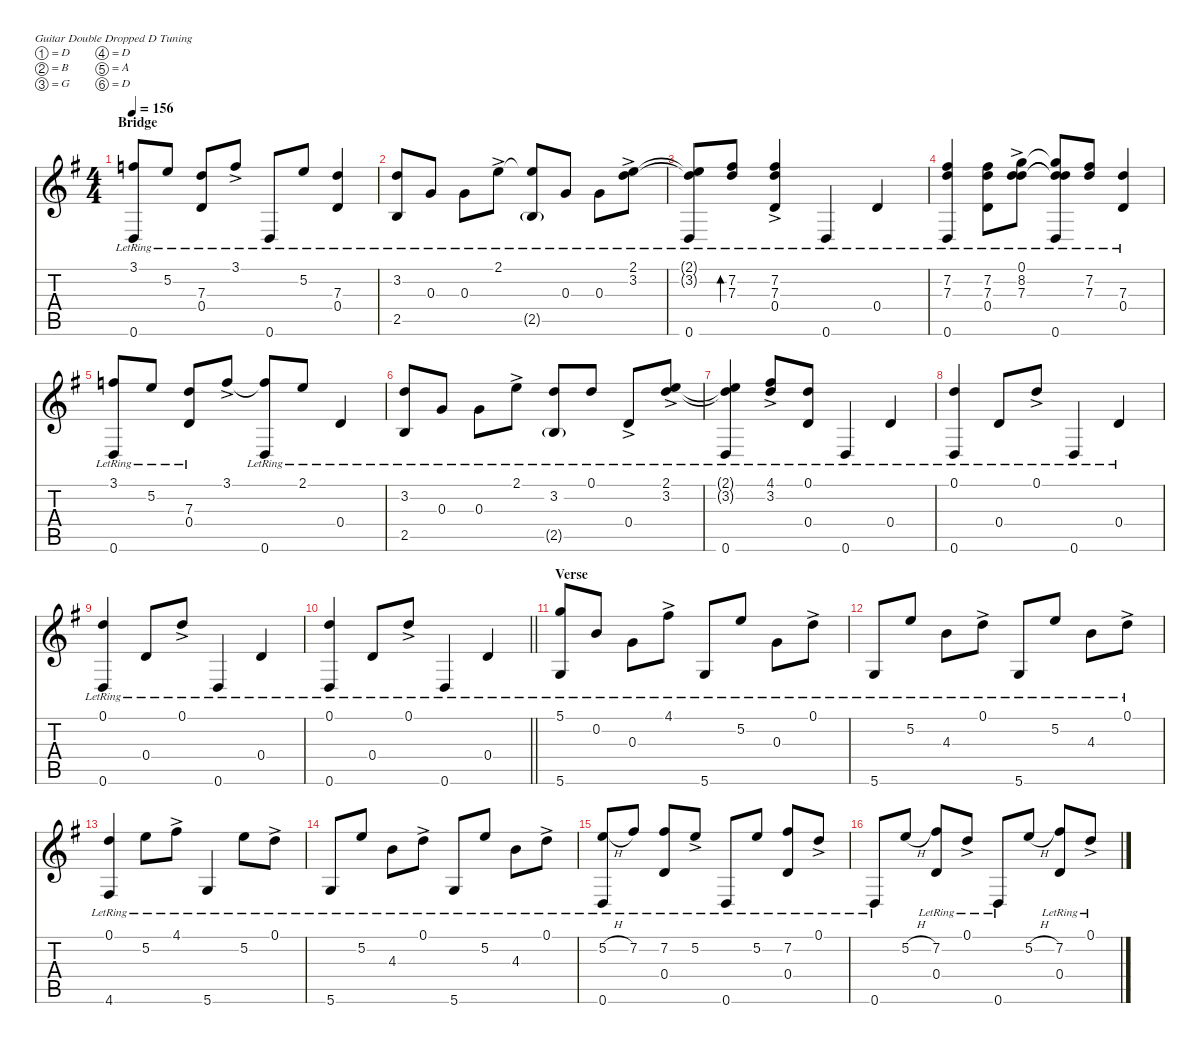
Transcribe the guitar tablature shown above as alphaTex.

\defaultSystemsLayout 4
\hideDynamics
\bracketExtendMode nobrackets
\singleTrackTrackNamePolicy hidden
\multiTrackTrackNamePolicy hidden
\otherSystemsTrackNameOrientation horizontal
\track ("Guitar 2" "n.guit.") {mute instrument acousticguitarnylon}
\staff {score tabs}
\tuning (D4 B3 G3 D3 A2 D2)
\ts (4 4)
\section ("" "Bridge")
\tempo 156
\clef g2
\ks g
(3.1{lr acc forcenatural} 0.6{lr acc forcenatural}).8{dy f beam Up} 5.2{lr acc forcenatural}.8{beam Up} (7.3{lr acc forcenatural} 0.4{lr acc forcenatural}).8{beam Up} 3.1{ac lr acc forcenatural}.8{beam Up} 0.6{lr acc forcenatural}.8{beam Up} 5.2{lr acc forcenatural}.8{beam Up} (7.3{lr acc forcenatural} 0.4{lr acc forcenatural}).4{beam Up} |
(3.2{lr acc forcenatural} 2.5{lr acc forcenatural}).8{beam Up} 0.3{lr acc forcenatural}.8{beam Up} 0.3{lr acc forcenatural}.8{beam Down} 2.1{ac lr acc forcenatural}.8{beam Down} (2.1{lr t acc forcenatural} 2.5{g lr acc forcenatural}).8{beam Up} 0.3{lr acc forcenatural}.8{beam Up} 0.3{lr acc forcenatural}.8{beam Down} (2.1{ac lr acc forcenatural} 3.2{ac lr acc forcenatural}).8{beam Down} |
(2.1{lr t acc forcenatural} 3.2{lr t acc forcenatural} 0.6{lr acc forcenatural}).8{beam Up} (7.2{lr acc #} 7.3{lr acc forcenatural}).8{bd 240 beam Up} (7.2{ac lr acc #} 7.3{ac lr acc forcenatural} 0.4{ac lr acc forcenatural}).4{beam Up} 0.6{lr acc forcenatural}.4{beam Up} 0.4{lr acc forcenatural}.4{beam Up} |
(7.2{lr acc #} 7.3{lr acc forcenatural} 0.6{lr acc forcenatural}).4{beam Up} (7.2{lr acc #} 7.3{lr acc forcenatural} 0.4{lr acc forcenatural}).8{beam Down} (0.1{ac lr acc forcenatural} 8.2{ac lr acc forcenatural} 7.3{ac lr acc forcenatural}).8{beam Down} (0.1{lr t acc forcenatural} 8.2{lr t acc forcenatural} 7.3{lr t acc forcenatural} 0.6{lr acc forcenatural}).8{beam Up} (7.2{lr acc #} 7.3{lr acc forcenatural}).8{beam Up} (7.3{lr acc forcenatural} 0.4{lr acc forcenatural}).4{beam Up} |
(3.1{lr acc forcenatural} 0.6{lr acc forcenatural}).8{beam Up} 5.2{lr acc forcenatural}.8{beam Up} (7.3{lr acc forcenatural} 0.4{lr acc forcenatural}).8{beam Up} 3.1{ac acc forcenatural}.8{beam Up} (3.1{t acc forcenatural} 0.6{lr acc forcenatural}).8{beam Up} 2.1{lr acc forcenatural}.8{beam Up} 0.4{lr acc forcenatural}.4{beam Up} |
(3.2{lr acc forcenatural} 2.5{lr acc forcenatural}).8{beam Up} 0.3{lr acc forcenatural}.8{beam Up} 0.3{lr acc forcenatural}.8{beam Down} 2.1{ac lr acc forcenatural}.8{beam Down} (3.2{lr acc forcenatural} 2.5{g lr acc forcenatural}).8{beam Up} 0.1{lr acc forcenatural}.8{beam Up} 0.4{ac lr acc forcenatural}.8{beam Up} (2.1{ac lr acc forcenatural} 3.2{ac lr acc forcenatural}).8{beam Up} |
(2.1{lr t acc forcenatural} 3.2{lr t acc forcenatural} 0.6{lr acc forcenatural}).4{beam Up} (4.1{ac lr acc #} 3.2{ac lr acc forcenatural}).8{beam Up} (0.1{lr acc forcenatural} 0.4{lr acc forcenatural}).8{beam Up} 0.6{lr acc forcenatural}.4{beam Up} 0.4{lr acc forcenatural}.4{beam Up} |
(0.1{lr acc forcenatural} 0.6{lr acc forcenatural}).4{beam Up} 0.4{lr acc forcenatural}.8{beam Up} 0.1{ac lr acc forcenatural}.8{beam Up} 0.6{lr acc forcenatural}.4{beam Up} 0.4{lr acc forcenatural}.4{beam Up} |
(0.1{lr acc forcenatural} 0.6{lr acc forcenatural}).4{beam Up} 0.4{lr acc forcenatural}.8{beam Up} 0.1{ac lr acc forcenatural}.8{beam Up} 0.6{lr acc forcenatural}.4{beam Up} 0.4{lr acc forcenatural}.4{beam Up} |
\barLineRight lightlight
(0.1{lr acc forcenatural} 0.6{lr acc forcenatural}).4{beam Up} 0.4{lr acc forcenatural}.8{beam Up} 0.1{ac lr acc forcenatural}.8{beam Up} 0.6{lr acc forcenatural}.4{beam Up} 0.4{lr acc forcenatural}.4{beam Up} |
\section ("" "Verse")
(5.1{lr acc forcenatural} 5.6{lr acc forcenatural}).8{beam Up} 0.2{lr acc forcenatural}.8{beam Up} 0.3{lr acc forcenatural}.8{beam Down} 4.1{ac lr acc #}.8{beam Down} 5.6{lr acc forcenatural}.8{beam Up} 5.2{lr acc forcenatural}.8{beam Up} 0.3{lr acc forcenatural}.8{beam Down} 0.1{ac lr acc forcenatural}.8{beam Down} |
5.6{lr acc forcenatural}.8{beam Up} 5.2{lr acc forcenatural}.8{beam Up} 4.3{lr acc forcenatural}.8{beam Down} 0.1{ac lr acc forcenatural}.8{beam Down} 5.6{lr acc forcenatural}.8{beam Up} 5.2{lr acc forcenatural}.8{beam Up} 4.3{lr acc forcenatural}.8{beam Down} 0.1{ac lr acc forcenatural}.8{beam Down} |
(0.1{lr acc forcenatural} 4.6{lr acc #}).4{beam Up} 5.2{lr acc forcenatural}.8{beam Down} 4.1{ac lr acc #}.8{beam Down} 5.6{lr acc forcenatural}.4{beam Up} 5.2{lr acc forcenatural}.8{beam Down} 0.1{ac lr acc forcenatural}.8{beam Down} |
5.6{lr acc forcenatural}.8{beam Up} 5.2{lr acc forcenatural}.8{beam Up} 4.3{lr acc forcenatural}.8{beam Down} 0.1{ac lr acc forcenatural}.8{beam Down} 5.6{lr acc forcenatural}.8{beam Up} 5.2{lr acc forcenatural}.8{beam Up} 4.3{lr acc forcenatural}.8{beam Down} 0.1{ac lr acc forcenatural}.8{beam Down} |
(5.2{h acc forcenatural} 0.6{lr acc forcenatural}).8{beam Up} 7.2{lr acc #}.8{beam Up} (7.2{lr acc #} 0.4{lr acc forcenatural}).8{beam Up} 5.2{ac lr acc forcenatural}.8{beam Up} 0.6{lr acc forcenatural}.8{beam Up} 5.2{lr acc forcenatural}.8{beam Up} (7.2{lr acc #} 0.4{lr acc forcenatural}).8{beam Up} 0.1{ac lr acc forcenatural}.8{beam Up} |
0.6{lr acc forcenatural}.8{beam Up} 5.2{h acc forcenatural}.8{beam Up} (7.2{lr acc #} 0.4{lr acc forcenatural}).8{beam Up} 0.1{ac lr acc forcenatural}.8{beam Up} 0.6{lr acc forcenatural}.8{beam Up} 5.2{h acc forcenatural}.8{beam Up} (7.2{lr acc #} 0.4{lr acc forcenatural}).8{beam Up} 0.1{ac lr acc forcenatural}.8{beam Up}
